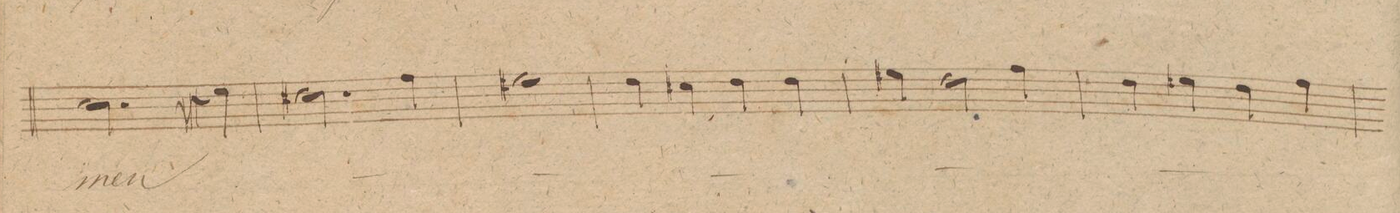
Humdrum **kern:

**kern	**text	**dynam
*I"Tenore.	*	*
*clefC4	*	*
*k[f#c#g#]	*	*
*met(c|)	*	*
*M2/2	*	*
2.B\	-men	.
4d\	.	.
=238	=238	=238
2.c#X\	.	.
4e\	.	.
=239	=239	=239
1d#X	.	.
=240	=240	=240
4c#\	.	.
4B#X\	.	.
4c#\	.	.
4c#\	.	.
=241	=241	=241
4d#X\	.	.
2c#\	.	.
4e\	.	.
=242	=242	=242
4c#\	.	.
4d#X\	.	.
4c#\	.	.
4e\	.	.
=243	=243	=243
*-	*-	*-
